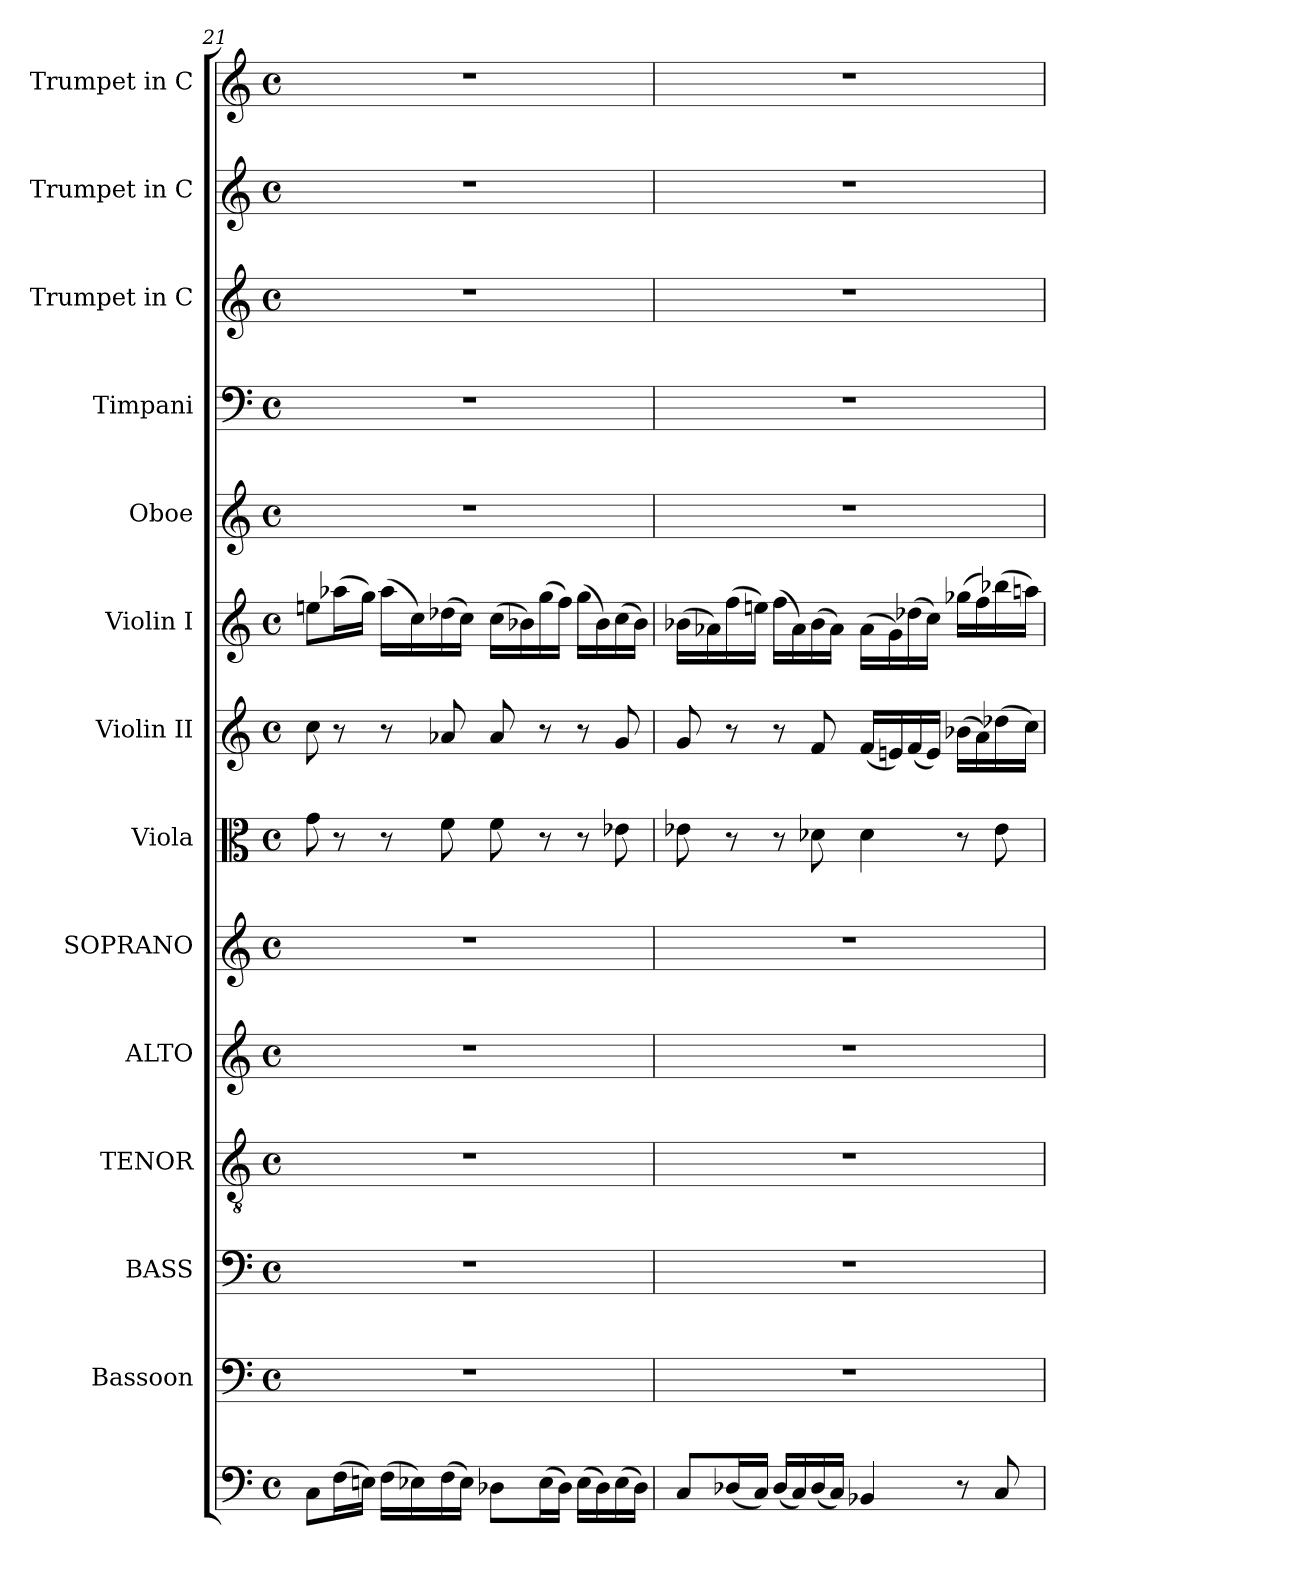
**kern	**kern	**kern	**kern	**kern	**kern	**kern	**kern	**kern	**kern	**kern	**kern	**kern	**kern
*part14	*part13	*part12	*part11	*part10	*part9	*part8	*part7	*part6	*part5	*part4	*part3	*part2	*part1
*staff14	*staff13	*staff12	*staff11	*staff10	*staff9	*staff8	*staff7	*staff6	*staff5	*staff4	*staff3	*staff2	*staff1
*	*I"Bassoon	*I"BASS	*I"TENOR	*I"ALTO	*I"SOPRANO	*I"Viola	*I"Violin II	*I"Violin I	*I"Oboe	*I"Timpani	*I"Trumpet in C	*I"Trumpet in C	*I"Trumpet in C
*	*	*	*	*I'Alto	*I'Soprano	*I'Viola	*I'Violin II	*I'Violin I	*I'Oboe	*I'Timp.	*	*	*
!!LO:LB:g=z
*clefF4	*clefF4	*clefF4	*clefGv2	*clefG2	*clefG2	*clefC3	*clefG2	*clefG2	*clefG2	*clefF4	*clefG2	*clefG2	*clefG2
*	*	*	*ITrd7c12	*	*	*	*	*	*	*	*	*	*
*k[]	*k[]	*k[]	*k[]	*k[]	*k[]	*k[]	*k[]	*k[]	*k[]	*k[]	*k[]	*k[]	*k[]
*C:	*C:	*C:	*C:	*C:	*C:	*C:	*C:	*C:	*C:	*C:	*C:	*C:	*C:
*M4/4	*M4/4	*M4/4	*M4/4	*M4/4	*M4/4	*M4/4	*M4/4	*M4/4	*M4/4	*M4/4	*M4/4	*M4/4	*M4/4
*met(c)	*met(c)	*met(c)	*met(c)	*met(c)	*met(c)	*met(c)	*met(c)	*met(c)	*met(c)	*met(c)	*met(c)	*met(c)	*met(c)
=21	=21	=21	=21	=21	=21	=21	=21	=21	=21	=21	=21	=21	=21
8Ci\L	1r	1r	1r	1r	1r	8gi\	8cci\	8eeni\L	1r	1r	1r	1r	1r
(16Fi\L	.	.	.	.	.	8r	8r	(16aa-Xi\L	.	.	.	.	.
16Eni\JJ)	.	.	.	.	.	.	.	16ggi\JJ)	.	.	.	.	.
(16Fi\LL	.	.	.	.	.	8r	8r	(16aa-i\LL	.	.	.	.	.
16E-Xi\)	.	.	.	.	.	.	.	16cci\)	.	.	.	.	.
(16Fi\	.	.	.	.	.	8fi\	8a-Xi/	(16dd-Xi\	.	.	.	.	.
16E-i\JJ)	.	.	.	.	.	.	.	16cci\JJ)	.	.	.	.	.
8D-Xi\L	.	.	.	.	.	8fi\	8a-i/	(16cci\LL	.	.	.	.	.
.	.	.	.	.	.	.	.	16b-i\)	.	.	.	.	.
(16E-i\L	.	.	.	.	.	8r	8r	(16ggi\	.	.	.	.	.
16D-i\JJ)	.	.	.	.	.	.	.	16ffi\JJ)	.	.	.	.	.
(16E-i\LL	.	.	.	.	.	8r	8r	(16ggi\LL	.	.	.	.	.
16D-i\)	.	.	.	.	.	.	.	16b-i\)	.	.	.	.	.
(16E-i\	.	.	.	.	.	8e-i\	8gi/	(16cci\	.	.	.	.	.
16D-i\JJ)	.	.	.	.	.	.	.	16b-i\JJ)	.	.	.	.	.
=22	=22	=22	=22	=22	=22	=22	=22	=22	=22	=22	=22	=22	=22
8Ci/L	1r	1r	1r	1r	1r	8e-i\	8gi/	(16b-i\LL	1r	1r	1r	1r	1r
.	.	.	.	.	.	.	.	16a-Xi\)	.	.	.	.	.
(16D-Xi/L	.	.	.	.	.	8r	8r	(16ffi\	.	.	.	.	.
16Ci/JJ)	.	.	.	.	.	.	.	16eeni\JJ)	.	.	.	.	.
(16D-i/LL	.	.	.	.	.	8r	8r	(16ffi\LL	.	.	.	.	.
16Ci/)	.	.	.	.	.	.	.	16a-i\)	.	.	.	.	.
(16D-i/	.	.	.	.	.	8d-Xi\	8fi/	(16b-i\	.	.	.	.	.
16Ci/JJ)	.	.	.	.	.	.	.	16a-i\JJ)	.	.	.	.	.
4BB-i/	.	.	.	.	.	4d-i\	(16fi/LL	(16a-i\LL	.	.	.	.	.
.	.	.	.	.	.	.	16eni/)	16gi\)	.	.	.	.	.
.	.	.	.	.	.	.	(16fi/	(16dd-Xi\	.	.	.	.	.
.	.	.	.	.	.	.	16ei/JJ)	16cci\JJ)	.	.	.	.	.
8r	.	.	.	.	.	8r	(16b-i\LL	(16gg-Xi\LL	.	.	.	.	.
.	.	.	.	.	.	.	16ai\)	16ffi\)	.	.	.	.	.
8Ci/	.	.	.	.	.	8e-i\	(16dd-Xi\	(16bb-i\	.	.	.	.	.
.	.	.	.	.	.	.	16cci\JJ)	16aani\JJ)	.	.	.	.	.
=	=	=	=	=	=	=	=	=	=	=	=	=	=
*-	*-	*-	*-	*-	*-	*-	*-	*-	*-	*-	*-	*-	*-
